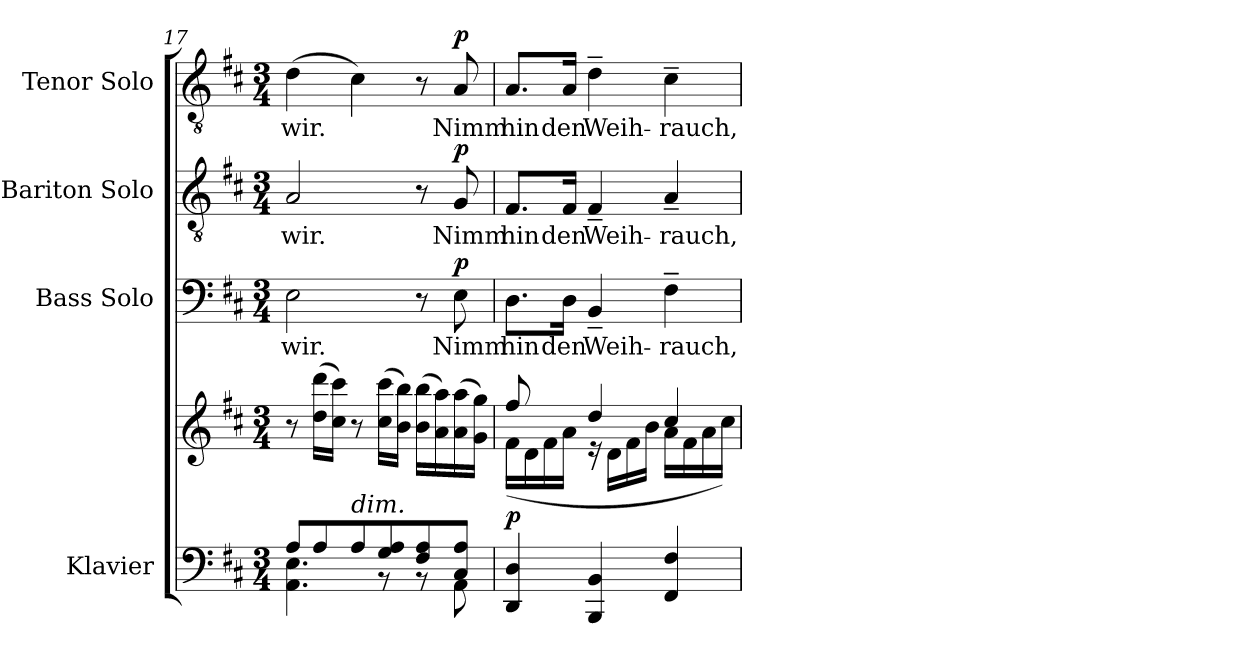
**kern	**kern	**dynam	**kern	**text	**dynam	**kern	**text	**dynam	**kern	**text	**dynam
*part4	*part4	*part4	*part3	*part3	*part3	*part2	*part2	*part2	*part1	*part1	*part1
*staff5	*staff4	*staff4/5	*staff3	*staff3	*staff3	*staff2	*staff2	*staff2	*staff1	*staff1	*staff1
*I"Klavier	*	*	*I"Bass Solo	*	*	*I"Bariton Solo	*	*	*I"Tenor Solo	*	*
*	*	*	*I'B S	*	*	*I'B r S	*	*	*I'T S	*	*
!!LO:LB:g=z
*clefF4	*clefG2	*	*clefF4	*	*	*clefGv2	*	*	*clefGv2	*	*
*k[f#c#]	*k[f#c#]	*	*k[f#c#]	*	*	*k[f#c#]	*	*	*k[f#c#]	*	*
*M3/4	*M3/4	*	*M3/4	*	*	*M3/4	*	*	*M3/4	*	*
=17	=17	=17	=17	=17	=17	=17	=17	=17	=17	=17	=17
*^	*	*	*	*	*	*	*	*	*	*	*
!	!	!	!	!	!LO:LY:b	!	!	!LO:LY:b	!	!	!LO:LY:b	!
8A/L	4.AA\ 4.E\	8r	.	2E\	wir.	.	2A/	wir.	.	(4d\	wir.	.
8A/	.	(16dd\ 16ddd\LL	.	.	.	.	.	.	.	.	.	.
.	.	16cc#\ 16ccc#\JJ)	.	.	.	.	.	.	.	.	.	.
!LO:TX:a:i:t=dim.	!	!	!	!	!	!	!	!	!	!	!	!
8A/	.	8r	.	.	.	.	.	.	.	4c#\)	.	.
8G/ 8A/	8r	(16cc#\ 16ccc#\LL	.	.	.	.	.	.	.	.	.	.
.	.	16b\ 16bb\JJ)	.	.	.	.	.	.	.	.	.	.
8F#/ 8A/	8r	(16b\ 16bb\LL	.	8r	.	.	8r	.	.	8r	.	.
.	.	16a\ 16aa\)	.	.	.	.	.	.	.	.	.	.
!	!	!	!	!	!LO:LY:b	!LO:DY:a	!	!LO:LY:b	!LO:DY:a	!	!LO:LY:b	!LO:DY:a
8C#/ 8A/J	8AA\	(16a\ 16aa\	.	8E\	Nimm	p	8G/	Nimm	p	8A/	Nimm	p
.	.	16g\ 16gg\JJ)	.	.	.	.	.	.	.	.	.	.
*v	*v	*	*	*	*	*	*	*	*	*	*	*
=18	=18	=18	=18	=18	=18	=18	=18	=18	=18	=18	=18
*	*^	*	*	*	*	*	*	*	*	*	*
!	!	!	!LO:DY:a=2	!	!LO:LY:b	!	!	!LO:LY:b	!	!	!LO:LY:b	!
4DD/ 4D/	8ff#/	(>16f#\LL	p	8.D\L	hin	.	8.F#/L	hin	.	8.A/L	hin	.
.	.	16d\	.	.	.	.	.	.	.	.	.	.
.	8rgyy	16f#\	.	.	.	.	.	.	.	.	.	.
!	!	!	!	!	!LO:LY:b	!	!	!LO:LY:b	!	!	!LO:LY:b	!
.	.	16a\JJ	.	16D\Jk	den	.	16F#/Jk	den	.	16A/Jk	den	.
!	!	!	!	!	!LO:LY:b	!	!	!LO:LY:b	!	!	!LO:LY:b	!
4BBB/ 4BB/	4dd/	16r	.	4BB~/	Weih-	.	4F#~/	Weih-	.	4d~\	Weih-	.
.	.	16d\LL	.	.	.	.	.	.	.	.	.	.
.	.	16f#\	.	.	.	.	.	.	.	.	.	.
.	.	16b\JJ	.	.	.	.	.	.	.	.	.	.
!	!	!	!	!	!LO:LY:b	!	!	!LO:LY:b	!	!	!LO:LY:b	!
4FF#/ 4F#/	4cc#/	16a\LL	.	4F#~\	-rauch,	.	4A~/	-rauch,	.	4c#~\	-rauch,	.
.	.	16f#\	.	.	.	.	.	.	.	.	.	.
.	.	16a\	.	.	.	.	.	.	.	.	.	.
.	.	16cc#\JJ)	.	.	.	.	.	.	.	.	.	.
*	*v	*v	*	*	*	*	*	*	*	*	*	*
=	=	=	=	=	=	=	=	=	=	=	=
*-	*-	*-	*-	*-	*-	*-	*-	*-	*-	*-	*-
